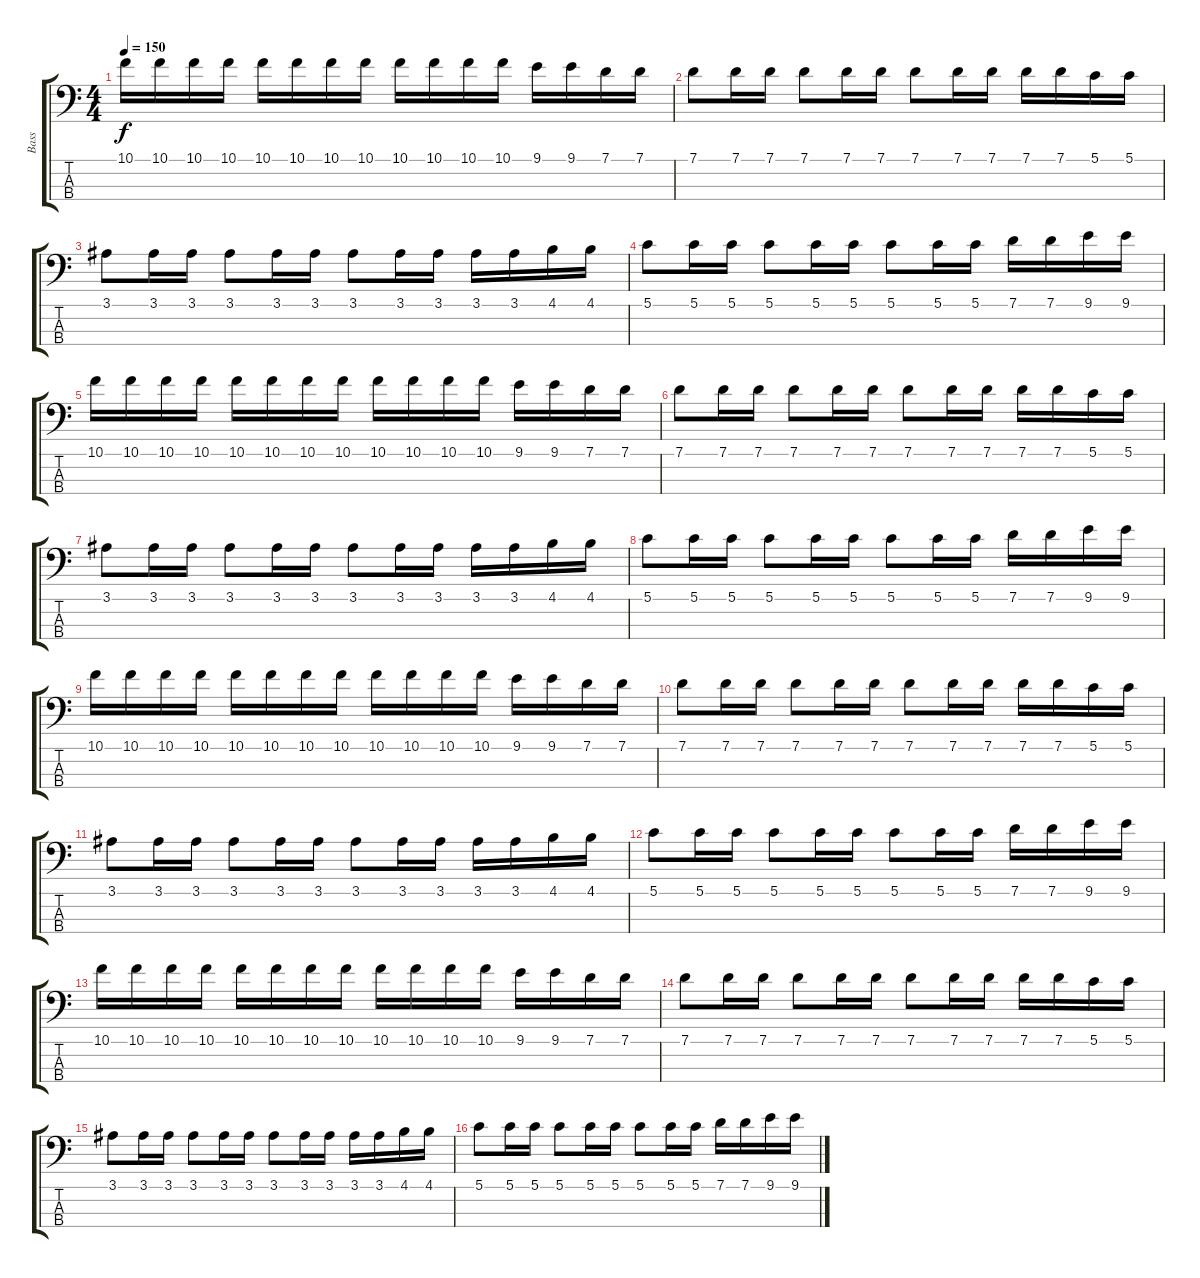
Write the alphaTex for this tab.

\track ("Bass" "Bass") {instrument electricbassfinger}
\staff {score tabs}
\tuning (G2 D2 A1 E1) {hide}
\ts (4 4)
\tempo 150
\clef f4
\ks c
10.1.16{dy f} 10.1.16 10.1.16 10.1.16 10.1.16 10.1.16 10.1.16 10.1.16 10.1.16 10.1.16 10.1.16 10.1.16 9.1.16 9.1.16 7.1.16 7.1.16 |
7.1.8 7.1.16 7.1.16 7.1.8 7.1.16 7.1.16 7.1.8 7.1.16 7.1.16 7.1.16 7.1.16 5.1.16 5.1.16 |
3.1.8 3.1.16 3.1.16 3.1.8 3.1.16 3.1.16 3.1.8 3.1.16 3.1.16 3.1.16 3.1.16 4.1.16 4.1.16 |
5.1.8 5.1.16 5.1.16 5.1.8 5.1.16 5.1.16 5.1.8 5.1.16 5.1.16 7.1.16 7.1.16 9.1.16 9.1.16 |
10.1.16 10.1.16 10.1.16 10.1.16 10.1.16 10.1.16 10.1.16 10.1.16 10.1.16 10.1.16 10.1.16 10.1.16 9.1.16 9.1.16 7.1.16 7.1.16 |
7.1.8 7.1.16 7.1.16 7.1.8 7.1.16 7.1.16 7.1.8 7.1.16 7.1.16 7.1.16 7.1.16 5.1.16 5.1.16 |
3.1.8 3.1.16 3.1.16 3.1.8 3.1.16 3.1.16 3.1.8 3.1.16 3.1.16 3.1.16 3.1.16 4.1.16 4.1.16 |
5.1.8 5.1.16 5.1.16 5.1.8 5.1.16 5.1.16 5.1.8 5.1.16 5.1.16 7.1.16 7.1.16 9.1.16 9.1.16 |
10.1.16 10.1.16 10.1.16 10.1.16 10.1.16 10.1.16 10.1.16 10.1.16 10.1.16 10.1.16 10.1.16 10.1.16 9.1.16 9.1.16 7.1.16 7.1.16 |
7.1.8 7.1.16 7.1.16 7.1.8 7.1.16 7.1.16 7.1.8 7.1.16 7.1.16 7.1.16 7.1.16 5.1.16 5.1.16 |
3.1.8 3.1.16 3.1.16 3.1.8 3.1.16 3.1.16 3.1.8 3.1.16 3.1.16 3.1.16 3.1.16 4.1.16 4.1.16 |
5.1.8 5.1.16 5.1.16 5.1.8 5.1.16 5.1.16 5.1.8 5.1.16 5.1.16 7.1.16 7.1.16 9.1.16 9.1.16 |
10.1.16 10.1.16 10.1.16 10.1.16 10.1.16 10.1.16 10.1.16 10.1.16 10.1.16 10.1.16 10.1.16 10.1.16 9.1.16 9.1.16 7.1.16 7.1.16 |
7.1.8 7.1.16 7.1.16 7.1.8 7.1.16 7.1.16 7.1.8 7.1.16 7.1.16 7.1.16 7.1.16 5.1.16 5.1.16 |
3.1.8 3.1.16 3.1.16 3.1.8 3.1.16 3.1.16 3.1.8 3.1.16 3.1.16 3.1.16 3.1.16 4.1.16 4.1.16 |
5.1.8 5.1.16 5.1.16 5.1.8 5.1.16 5.1.16 5.1.8 5.1.16 5.1.16 7.1.16 7.1.16 9.1.16 9.1.16
